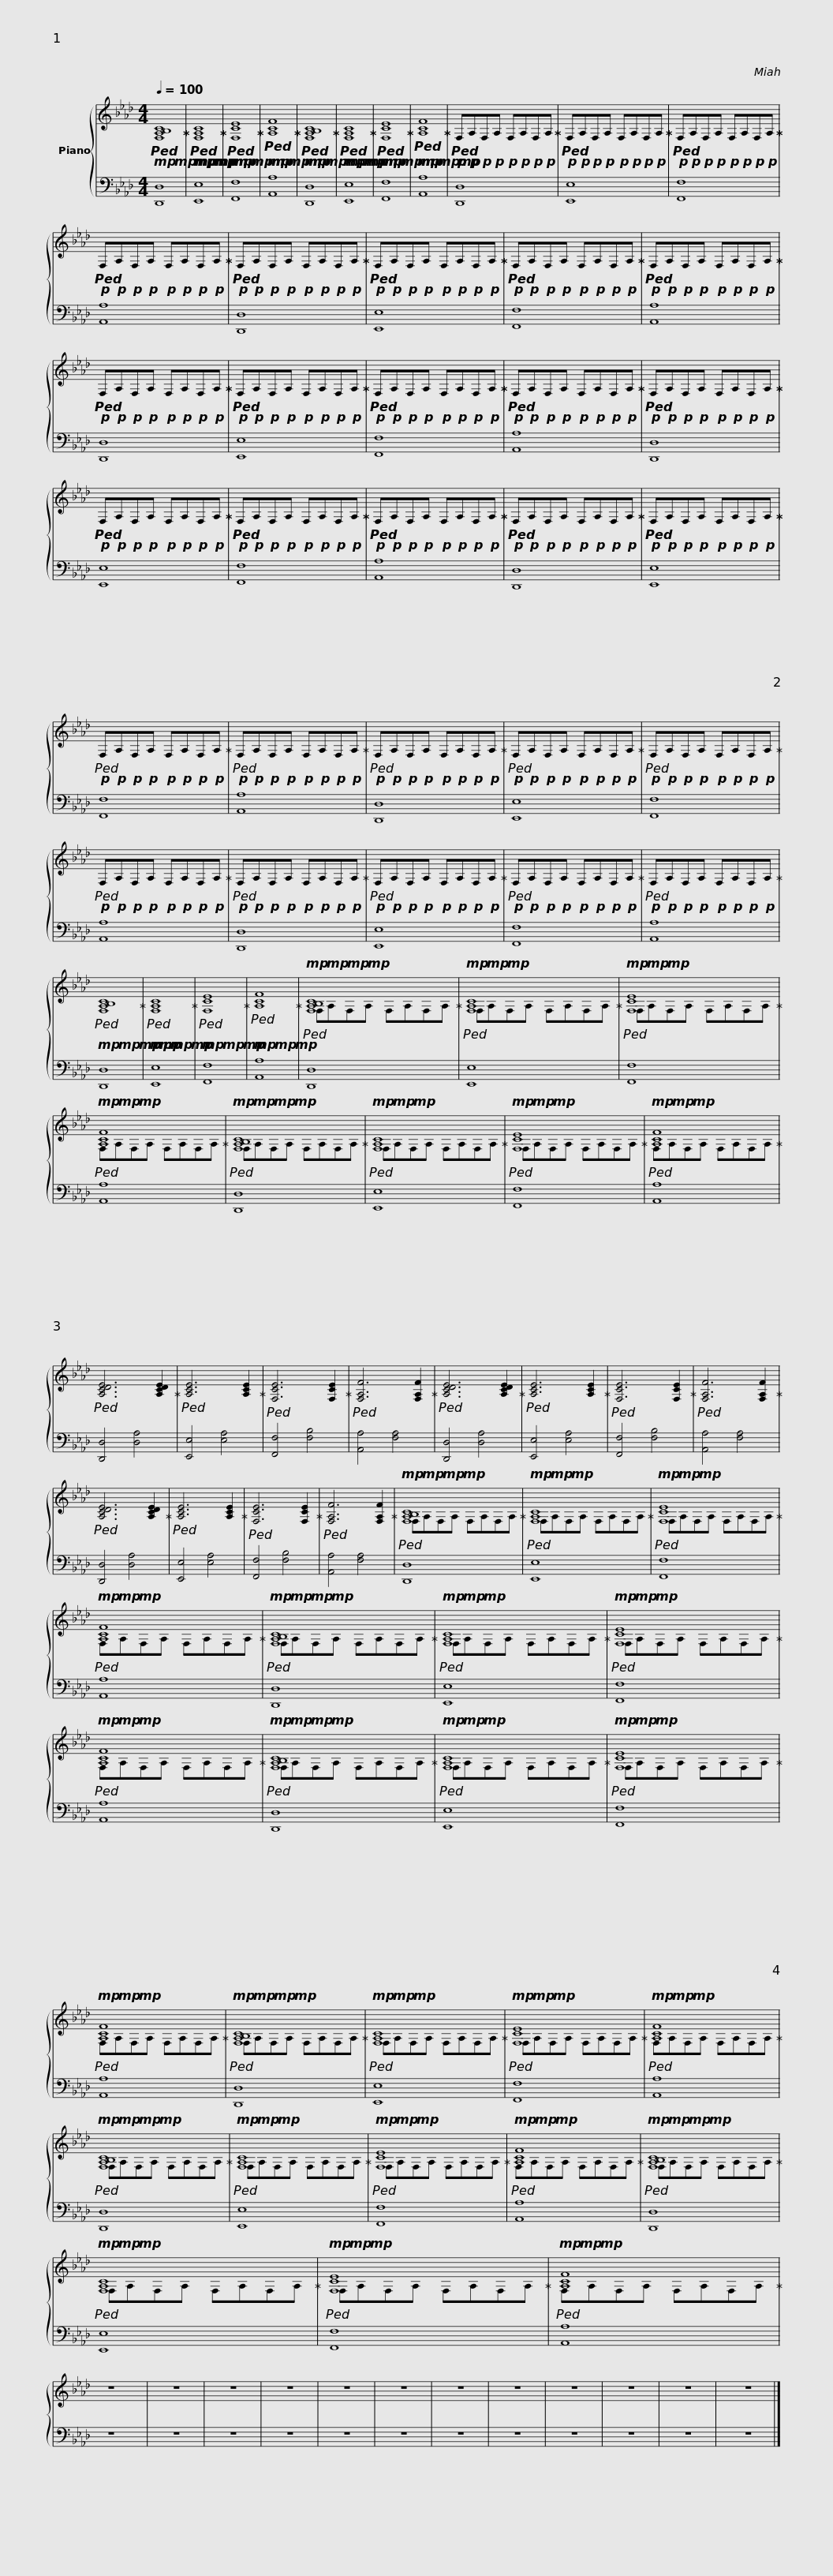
X:1
%%score { ( 1 3 ) | 2 }
L:1/8
Q:1/4=100
M:4/4
I:linebreak $
K:Ab
V:1 treble
V:3 treble
V:2 bass
V:1
!mp!!mp!!mp!!mp!!ped! [F,A,B,C]8!ped-up! |!mp!!mp!!mp!!ped! [F,A,C]8!ped-up! |!mp!!mp!!mp!!ped! [F,CE]8!ped-up! |!mp!!mp!!mp!!ped! [A,CF]8!ped-up! |!mp!!mp!!mp!!mp!!ped! [F,A,B,C]8!ped-up! | %5
!mp!!mp!!mp!!ped! [F,A,C]8!ped-up! |!mp!!mp!!mp!!ped! [F,CE]8!ped-up! |!mp!!mp!!mp!!ped! [A,CF]8!ped-up! |!p!!ped! F,!p!A,!p!F,!p!A,!p! F,!p!A,!p!F,!p!A,!ped-up! |$!p!!ped! F,!p!A,!p!F,!p!A,!p! F,!p!A,!p!F,!p!A,!ped-up! | %10
!p!!ped! F,!p!A,!p!F,!p!A,!p! F,!p!A,!p!F,!p!A,!ped-up! |!p!!ped! F,!p!A,!p!F,!p!A,!p! F,!p!A,!p!F,!p!A,!ped-up! |!p!!ped! F,!p!A,!p!F,!p!A,!p! F,!p!A,!p!F,!p!A,!ped-up! |$!p!!ped! F,!p!A,!p!F,!p!A,!p! F,!p!A,!p!F,!p!A,!ped-up! |!p!!ped! F,!p!A,!p!F,!p!A,!p! F,!p!A,!p!F,!p!A,!ped-up! | %15
!p!!ped! F,!p!A,!p!F,!p!A,!p! F,!p!A,!p!F,!p!A,!ped-up! |!p!!ped! F,!p!A,!p!F,!p!A,!p! F,!p!A,!p!F,!p!A,!ped-up! |$!p!!ped! F,!p!A,!p!F,!p!A,!p! F,!p!A,!p!F,!p!A,!ped-up! |!p!!ped! F,!p!A,!p!F,!p!A,!p! F,!p!A,!p!F,!p!A,!ped-up! |!p!!ped! F,!p!A,!p!F,!p!A,!p! F,!p!A,!p!F,!p!A,!ped-up! | %20
!p!!ped! F,!p!A,!p!F,!p!A,!p! F,!p!A,!p!F,!p!A,!ped-up! |$!p!!ped! F,!p!A,!p!F,!p!A,!p! F,!p!A,!p!F,!p!A,!ped-up! |!p!!ped! F,!p!A,!p!F,!p!A,!p! F,!p!A,!p!F,!p!A,!ped-up! |!p!!ped! F,!p!A,!p!F,!p!A,!p! F,!p!A,!p!F,!p!A,!ped-up! |!p!!ped! F,!p!A,!p!F,!p!A,!p! F,!p!A,!p!F,!p!A,!ped-up! |$ %25
!p!!ped! F,!p!A,!p!F,!p!A,!p! F,!p!A,!p!F,!p!A,!ped-up! |!p!!ped! F,!p!A,!p!F,!p!A,!p! F,!p!A,!p!F,!p!A,!ped-up! |!p!!ped! F,!p!A,!p!F,!p!A,!p! F,!p!A,!p!F,!p!A,!ped-up! |!p!!ped! F,!p!A,!p!F,!p!A,!p! F,!p!A,!p!F,!p!A,!ped-up! |$!p!!ped! F,!p!A,!p!F,!p!A,!p! F,!p!A,!p!F,!p!A,!ped-up! | %30
!p!!ped! F,!p!A,!p!F,!p!A,!p! F,!p!A,!p!F,!p!A,!ped-up! |!p!!ped! F,!p!A,!p!F,!p!A,!p! F,!p!A,!p!F,!p!A,!ped-up! |!p!!ped! F,!p!A,!p!F,!p!A,!p! F,!p!A,!p!F,!p!A,!ped-up! |$!p!!ped! F,!p!A,!p!F,!p!A,!p! F,!p!A,!p!F,!p!A,!ped-up! |!p!!ped! F,!p!A,!p!F,!p!A,!p! F,!p!A,!p!F,!p!A,!ped-up! | %35
!p!!ped! F,!p!A,!p!F,!p!A,!p! F,!p!A,!p!F,!p!A,!ped-up! |!mp!!mp!!mp!!mp!!ped! [F,A,B,C]8!ped-up! |!mp!!mp!!mp!!ped! [F,A,C]8!ped-up! |!mp!!mp!!mp!!ped! [F,CE]8!ped-up! |!mp!!mp!!mp!!ped! [A,CF]8!ped-up! |$ %40
!mp!!mp!!mp!!mp!!ped! [F,A,B,C]8!ped-up! |!mp!!mp!!mp!!ped! [F,A,C]8!ped-up! |!mp!!mp!!mp!!ped! [F,CE]8!ped-up! |$!mp!!mp!!mp!!ped! [A,CF]8!ped-up! |!mp!!mp!!mp!!mp!!ped! [F,A,B,C]8!ped-up! | %45
!mp!!mp!!mp!!ped! [F,A,C]8!ped-up! |$!mp!!mp!!mp!!ped! [F,CE]8!ped-up! |!mp!!mp!!mp!!ped! [A,CF]8!ped-up! |!ped! [A,CDE]6 [A,CDE]2!ped-up! |!ped! [A,CE]6 [A,CE]2!ped-up! | %50
!ped! [F,CE]6 [F,CE]2!ped-up! |!ped! [F,A,F]6 [F,A,F]2!ped-up! |!ped! [A,CDE]6 [A,CDE]2!ped-up! |$!ped! [A,CE]6 [A,CE]2!ped-up! |!ped! [F,CE]6 [F,CE]2!ped-up! | %55
!ped! [F,A,F]6 [F,A,F]2!ped-up! |!ped! [A,CDE]6 [A,CDE]2!ped-up! |!ped! [A,CE]6 [A,CE]2!ped-up! |!ped! [F,CE]6 [F,CE]2!ped-up! |!ped! [F,A,F]6 [F,A,F]2!ped-up! | %60
!mp!!mp!!mp!!mp!!ped! [F,A,B,C]8!ped-up! |$!mp!!mp!!mp!!ped! [F,A,C]8!ped-up! |!mp!!mp!!mp!!ped! [F,CE]8!ped-up! |!mp!!mp!!mp!!ped! [A,CF]8!ped-up! |$!mp!!mp!!mp!!mp!!ped! [F,A,B,C]8!ped-up! | %65
!mp!!mp!!mp!!ped! [F,A,C]8!ped-up! |!mp!!mp!!mp!!ped! [F,CE]8!ped-up! |$!mp!!mp!!mp!!ped! [A,CF]8!ped-up! |!mp!!mp!!mp!!mp!!ped! [F,A,B,C]8!ped-up! |!mp!!mp!!mp!!ped! [F,A,C]8!ped-up! |$ %70
!mp!!mp!!mp!!ped! [F,CE]8!ped-up! |!mp!!mp!!mp!!ped! [A,CF]8!ped-up! |!mp!!mp!!mp!!mp!!ped! [F,A,B,C]8!ped-up! |$!mp!!mp!!mp!!ped! [F,A,C]8!ped-up! |!mp!!mp!!mp!!ped! [F,CE]8!ped-up! | %75
!mp!!mp!!mp!!ped! [A,CF]8!ped-up! |$!mp!!mp!!mp!!mp!!ped! [F,A,B,C]8!ped-up! |!mp!!mp!!mp!!ped! [F,A,C]8!ped-up! |!mp!!mp!!mp!!ped! [F,CE]8!ped-up! |$!mp!!mp!!mp!!ped! [A,CF]8!ped-up! | %80
!mp!!mp!!mp!!mp!!ped! [F,A,B,C]8!ped-up! |!mp!!mp!!mp!!ped! [F,A,C]8!ped-up! |$!mp!!mp!!mp!!ped! [F,CE]8!ped-up! |!mp!!mp!!mp!!ped! [A,CF]8!ped-up! | z8 | %85
 z8 | z8 | z8 | z8 | z8 | %90
 z8 | z8 |$ z8 | z8 | z8 | %95
 z8 |] %96
V:2
 [D,,D,]8 | [E,,E,]8 | [F,,F,]8 | [A,,A,]8 | [D,,D,]8 | %5
 [E,,E,]8 | [F,,F,]8 | [A,,A,]8 | [D,,D,]8 |$ [E,,E,]8 | %10
 [F,,F,]8 | [A,,A,]8 | [D,,D,]8 |$ [E,,E,]8 | [F,,F,]8 | %15
 [A,,A,]8 | [D,,D,]8 |$ [E,,E,]8 | [F,,F,]8 | [A,,A,]8 | %20
 [D,,D,]8 |$ [E,,E,]8 | [F,,F,]8 | [A,,A,]8 | [D,,D,]8 |$ %25
 [E,,E,]8 | [F,,F,]8 | [A,,A,]8 | [D,,D,]8 |$ [E,,E,]8 | %30
 [F,,F,]8 | [A,,A,]8 | [D,,D,]8 |$ [E,,E,]8 | [F,,F,]8 | %35
 [A,,A,]8 | [D,,D,]8 | [E,,E,]8 | [F,,F,]8 | [A,,A,]8 |$ %40
 [D,,D,]8 | [E,,E,]8 | [F,,F,]8 |$ [A,,A,]8 | [D,,D,]8 | %45
 [E,,E,]8 |$ [F,,F,]8 | [A,,A,]8 | [D,,D,]4 [D,A,]4 | [E,,E,]4 [E,A,]4 | %50
 [F,,F,]4 [F,B,]4 | [A,,A,]4 [F,A,]4 | [D,,D,]4 [D,A,]4 |$ [E,,E,]4 [E,A,]4 | [F,,F,]4 [F,B,]4 | %55
 [A,,A,]4 [F,A,]4 | [D,,D,]4 [D,A,]4 | [E,,E,]4 [E,A,]4 | [F,,F,]4 [F,B,]4 | [A,,A,]4 [F,A,]4 | %60
 [D,,D,]8 |$ [E,,E,]8 | [F,,F,]8 | [A,,A,]8 |$ [D,,D,]8 | %65
 [E,,E,]8 | [F,,F,]8 |$ [A,,A,]8 | [D,,D,]8 | [E,,E,]8 |$ %70
 [F,,F,]8 | [A,,A,]8 | [D,,D,]8 |$ [E,,E,]8 | [F,,F,]8 | %75
 [A,,A,]8 |$ [D,,D,]8 | [E,,E,]8 | [F,,F,]8 |$ [A,,A,]8 | %80
 [D,,D,]8 | [E,,E,]8 |$ [F,,F,]8 | [A,,A,]8 | z8 | %85
 z8 | z8 | z8 | z8 | z8 | %90
 z8 | z8 |$ z8 | z8 | z8 | %95
 z8 |] %96
V:3
 x8 | x8 | x8 | x8 | x8 | %5
 x8 | x8 | x8 | x8 |$ x8 | %10
 x8 | x8 | x8 |$ x8 | x8 | %15
 x8 | x8 |$ x8 | x8 | x8 | %20
 x8 |$ x8 | x8 | x8 | x8 |$ %25
 x8 | x8 | x8 | x8 |$ x8 | %30
 x8 | x8 | x8 |$ x8 | x8 | %35
 x8 | x8 | x8 | x8 | x8 |$ %40
 F,A,F,A, F,A,F,A, | F,A,F,A, F,A,F,A, | F,A,F,A, F,A,F,A, |$ F,A,F,A, F,A,F,A, | F,A,F,A, F,A,F,A, | %45
 F,A,F,A, F,A,F,A, |$ F,A,F,A, F,A,F,A, | F,A,F,A, F,A,F,A, | x8 | x8 | %50
 x8 | x8 | x8 |$ x8 | x8 | %55
 x8 | x8 | x8 | x8 | x8 | %60
 F,A,F,A, F,A,F,A, |$ F,A,F,A, F,A,F,A, | F,A,F,A, F,A,F,A, | F,A,F,A, F,A,F,A, |$ F,A,F,A, F,A,F,A, | %65
 F,A,F,A, F,A,F,A, | F,A,F,A, F,A,F,A, |$ F,A,F,A, F,A,F,A, | F,A,F,A, F,A,F,A, | F,A,F,A, F,A,F,A, |$ %70
 F,A,F,A, F,A,F,A, | F,A,F,A, F,A,F,A, | F,A,F,A, F,A,F,A, |$ F,A,F,A, F,A,F,A, | F,A,F,A, F,A,F,A, | %75
 F,A,F,A, F,A,F,A, |$ F,A,F,A, F,A,F,A, | F,A,F,A, F,A,F,A, | F,A,F,A, F,A,F,A, |$ F,A,F,A, F,A,F,A, | %80
 F,A,F,A, F,A,F,A, | F,A,F,A, F,A,F,A, |$ F,A,F,A, F,A,F,A, | F,A,F,A, F,A,F,A, | x8 | %85
 x8 | x8 | x8 | x8 | x8 | %90
 x8 | x8 |$ x8 | x8 | x8 | %95
 x8 |] %96
